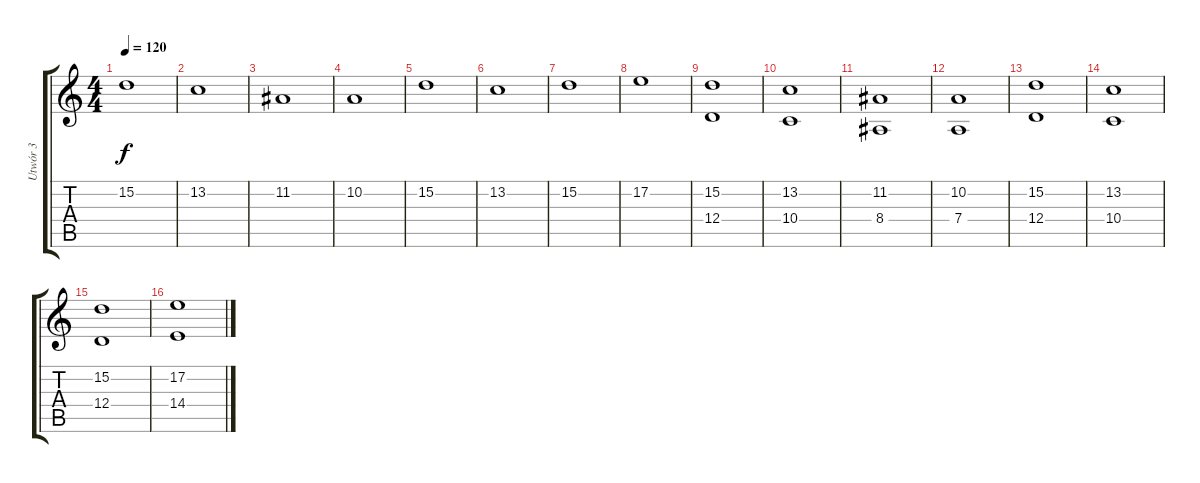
\track ("Utwór 3" "Utwór 3") {instrument stringensemble1}
\staff {score tabs}
\tuning (E4 B3 G3 D3 A2 E2) {hide}
\ts (4 4)
\tempo 120
\clef g2
\ks c
15.2.1{dy f} |
13.2.1 |
11.2.1 |
10.2.1 |
15.2.1 |
13.2.1 |
15.2.1 |
17.2.1 |
(15.2 12.4).1 |
(13.2 10.4).1 |
(11.2 8.4).1 |
(10.2 7.4).1 |
(15.2 12.4).1 |
(13.2 10.4).1 |
(15.2 12.4).1 |
(17.2 14.4).1
